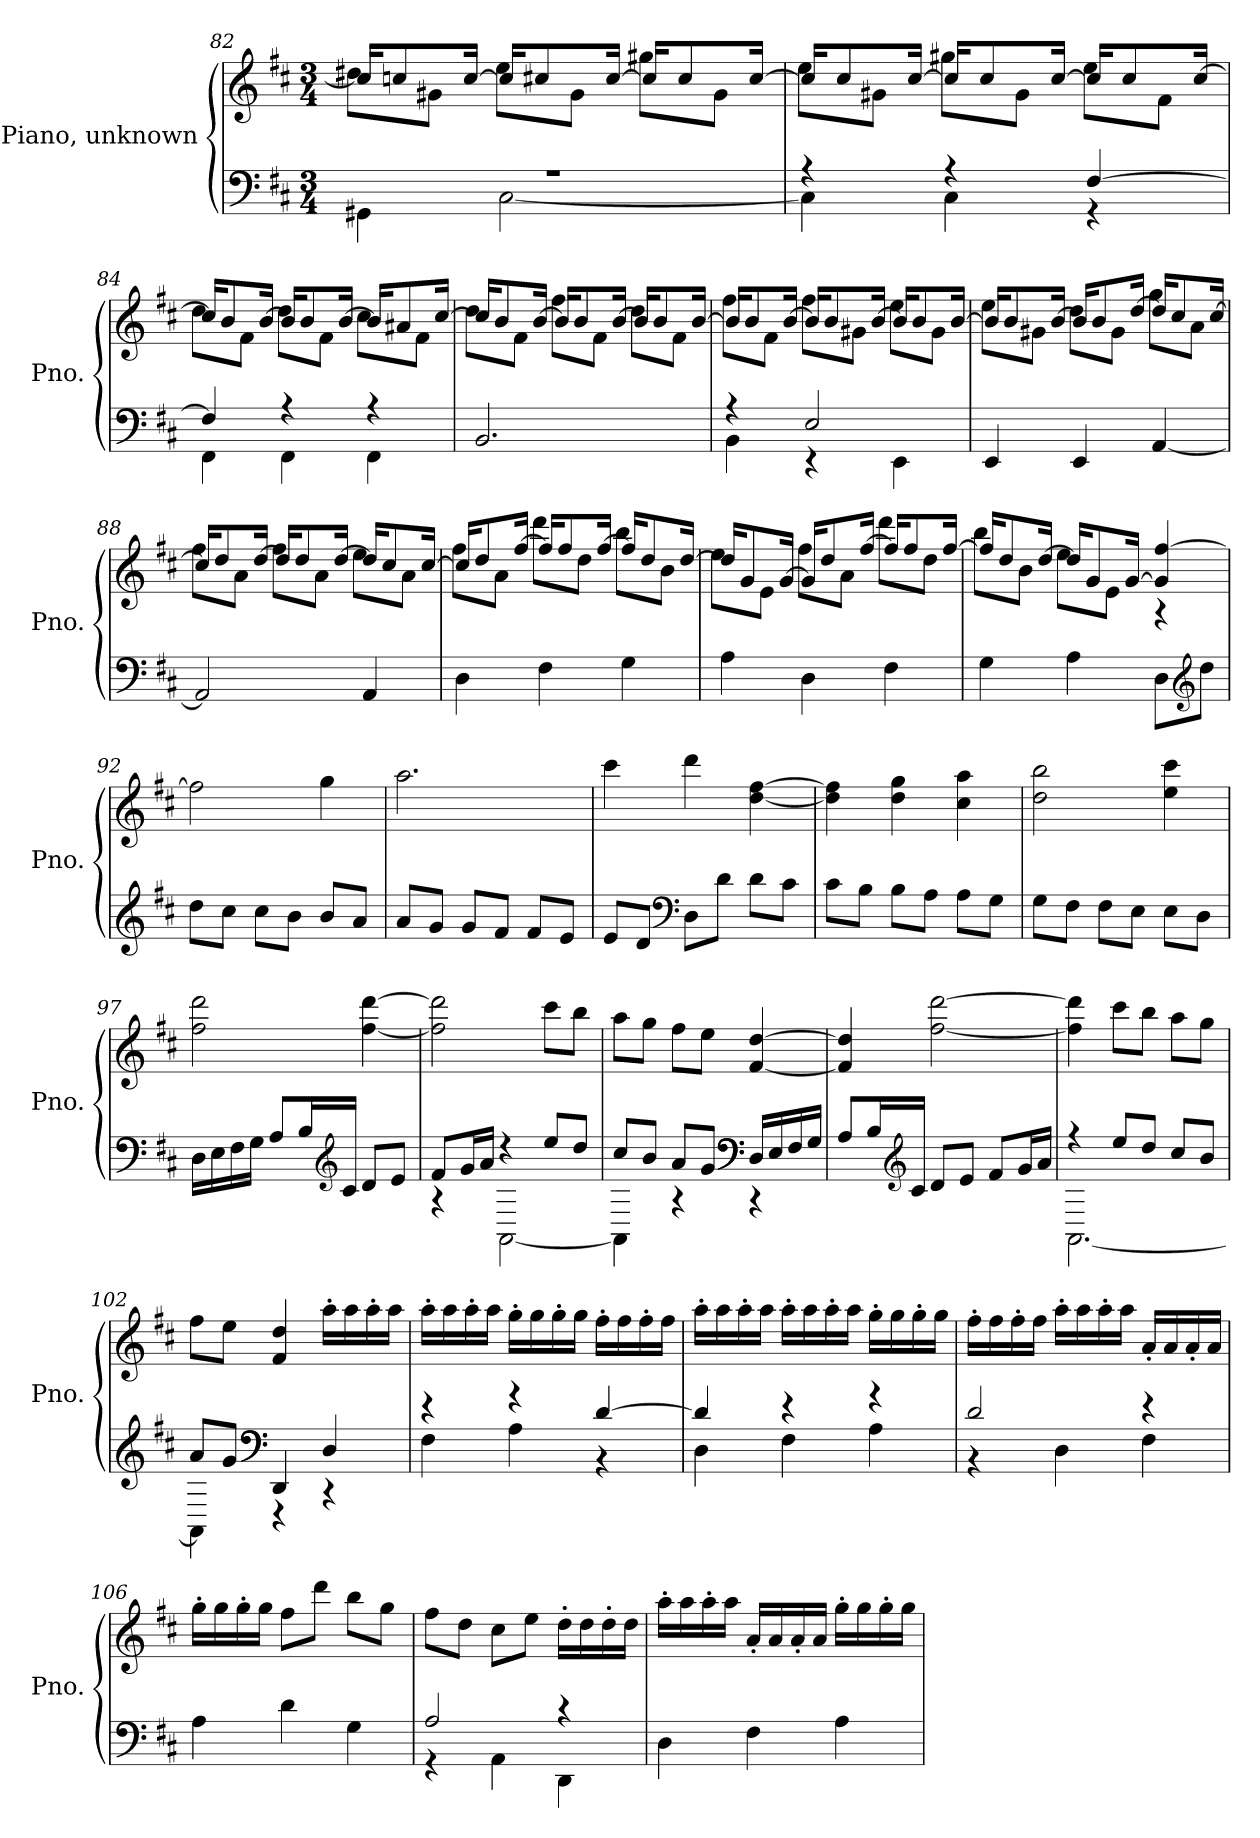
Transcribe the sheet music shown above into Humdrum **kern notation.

**kern	**kern
*part1	*part1
*staff2	*staff1
*I"Piano, unknown	*
*I'Pno.	*
!!LO:LB:g=z
*clefF4	*clefG2
*k[f#c#]	*k[f#c#]
*M3/4	*M3/4
=82	=82
*^	*^
2.r	4GG#X\	16cc#/KL]	8dd#X\L
.	.	8ccn/	.
.	.	.	8g#X\J
.	.	[16cc/Jk	.
.	[2C#\	16cc/KL]	8ee\L
.	.	8cc#X/	.
.	.	.	8g#\J
.	.	[16cc#/Jk	.
.	.	16cc#/KL]	8gg#X\L
.	.	8cc#/	.
.	.	.	8g#\J
.	.	[16cc#/Jk	.
=83	=83	=83	=83
4r	4C#\]	16cc#/KL]	8ee\L
.	.	8cc#/	.
.	.	.	8g#X\J
.	.	[16cc#/Jk	.
4r	4C#\	16cc#/KL]	8gg#X\L
.	.	8cc#/	.
.	.	.	8g#\J
.	.	[16cc#/Jk	.
[4F#/	4r	16cc#/KL]	8ee\L
.	.	8cc#/	.
.	.	.	8f#\J
.	.	[16cc#/Jk	.
!!LO:LB:g=z	!!
=84	=84	=84	=84
4F#/]	4FF#\	16cc#/KL]	8dd\L
.	.	8b/	.
.	.	.	8f#\J
.	.	[16b/Jk	.
4r	4FF#\	16b/KL]	8dd\L
.	.	8b/	.
.	.	.	8f#\J
.	.	[16b/Jk	.
4r	4FF#\	16b/KL]	8cc#\L
.	.	8a#X/	.
.	.	.	8f#\J
.	.	[16cc#/Jk	.
*v	*v	*	*
=85	=85	=85
2.BB/	16cc#/KL]	8dd\L
.	8b/	.
.	.	8f#\J
.	[16b/Jk	.
.	16b/KL]	8ff#\L
.	8b/	.
.	.	8f#\J
.	[16b/Jk	.
.	16b/KL]	8dd\L
.	8b/	.
.	.	8f#\J
.	[16b/Jk	.
=86	=86	=86
*^	*	*
4r	4BB\	16b/KL]	8ff#\L
.	.	8b/	.
.	.	.	8f#\J
.	.	[16b/Jk	.
2E/	4r	16b/KL]	8ff#\L
.	.	8b/	.
.	.	.	8g#X\J
.	.	[16b/Jk	.
.	4EE\	16b/KL]	8ee\L
.	.	8b/	.
.	.	.	8g#\J
.	.	[16b/Jk	.
*v	*v	*	*
!!LO:LB:g=z	!!
=87	=87	=87
4EE/	16b/KL]	8ee\L
.	8b/	.
.	.	8g#X\J
.	[16b/Jk	.
4EE/	16b/KL]	8dd\L
.	8b/	.
.	.	8g#\J
.	[16dd/Jk	.
[4AA/	16dd/KL]	8gg\L
.	8cc#/	.
.	.	8a\J
.	[16cc#/Jk	.
=88	=88	=88
2AA/]	16cc#/KL]	8ff#\L
.	8dd/	.
.	.	8a\J
.	[16dd/Jk	.
.	16dd/KL]	8ff#\L
.	8dd/	.
.	.	8a\J
.	[16dd/Jk	.
4AA/	16dd/KL]	8ee\L
.	8cc#/	.
.	.	8a\J
.	[16cc#/Jk	.
=89	=89	=89
4D\	16cc#/KL]	8ff#\L
.	8dd/	.
.	.	8a\J
.	[16ff#/Jk	.
4F#\	16ff#/KL]	8ddd\L
.	8ff#/	.
.	.	8dd\J
.	[16ff#/Jk	.
4G\	16ff#/KL]	8bb\L
.	8dd/	.
.	.	8b\J
.	[16dd/Jk	.
!!LO:LB:g=z	!!
=90	=90	=90
4A\	16dd/KL]	8ee\L
.	8g/	.
.	.	8e\J
.	[16g/Jk	.
4D\	16g/KL]	8ff#\L
.	8dd/	.
.	.	8a\J
.	[16ff#/Jk	.
4F#\	16ff#/KL]	8ddd\L
.	8ff#/	.
.	.	8dd\J
.	[16ff#/Jk	.
=91	=91	=91
4G\	16ff#/KL]	8bb\L
.	8dd/	.
.	.	8b\J
.	[16dd/Jk	.
4A\	16dd/KL]	8ee\L
.	8g/	.
.	.	8e\J
.	[16g/Jk	.
8D\L	4g/] [4ff#/	4r
*clefG2	*	*
8dd\J	.	.
*	*v	*v
=92	=92
8dd\L	2ff#\]
8cc#\J	.
8cc#\L	.
8b\J	.
8b/L	4gg\
8a/J	.
=93	=93
8a/L	2.aa\
8g/J	.
8g/L	.
8f#/J	.
8f#/L	.
8e/J	.
!!LO:LB:g=z
=94	=94
8e/L	4ccc#\
8d/J	.
*clefF4	*
8D\L	4ddd\
8d\J	.
8d\L	[4dd\ [4ff#\
8c#\J	.
=95	=95
8c#\L	4dd\] 4ff#\]
8B\J	.
8B\L	4dd\ 4gg\
8A\J	.
8A\L	4cc#\ 4aa\
8G\J	.
=96	=96
8G\L	2dd\ 2bb\
8F#\J	.
8F#\L	.
8E\J	.
8E\L	4ee\ 4ccc#\
8D\J	.
=97	=97
16D\LL	2ff#\ 2ddd\
16E\	.
16F#\	.
16G\JJ	.
8A/L	.
16B/L	.
*clefG2	*
16c#/JJ	.
8d/L	[4ff#\ [4ddd\
8e/J	.
=98	=98
*^	*
8f#/L	4r	2ff#\] 2ddd\]
16g/L	.	.
16a/JJ	.	.
4r	[2AA\	.
8ee/L	.	8ccc#\L
8dd/J	.	8bb\J
!!LO:PB:g=z
=99	=99	=99
8cc#/L	4AA\]	8aa\L
8b/J	.	8gg\J
8a/L	4r	8ff#\L
8g/J	.	8ee\J
*clefF4	*	*
16D/LL	4r	[4f#/ [4dd/
16E/	.	.
16F#/	.	.
16G/JJ	.	.
*v	*v	*
=100	=100
8A/L	4f#/] 4dd/]
16B/L	.
*clefG2	*
16c#/JJ	.
8d/L	[2ff#\ [2ddd\
8e/J	.
8f#/L	.
16g/L	.
16a/JJ	.
=101	=101
*^	*
4r	[2.AA\	4ff#\] 4ddd\]
8ee/L	.	8ccc#\L
8dd/J	.	8bb\J
8cc#/L	.	8aa\L
8b/J	.	8gg\J
=102	=102	=102
8a/L	4AA\]	8ff#\L
8g/J	.	8ee\J
*clefF4	*	*
4DD/	4r	4f#/ 4dd/
4D/	4r	16aa'\LL
.	.	16aa\
.	.	16aa'\
.	.	16aa\JJ
!!LO:LB:g=z
=103	=103	=103
4r	4F#\	16aa'\LL
.	.	16aa\
.	.	16aa'\
.	.	16aa\JJ
4r	4A\	16gg'\LL
.	.	16gg\
.	.	16gg'\
.	.	16gg\JJ
[4d/	4r	16ff#'\LL
.	.	16ff#\
.	.	16ff#'\
.	.	16ff#\JJ
=104	=104	=104
4d/]	4D\	16aa'\LL
.	.	16aa\
.	.	16aa'\
.	.	16aa\JJ
4r	4F#\	16aa'\LL
.	.	16aa\
.	.	16aa'\
.	.	16aa\JJ
4r	4A\	16gg'\LL
.	.	16gg\
.	.	16gg'\
.	.	16gg\JJ
=105	=105	=105
2d/	4r	16ff#'\LL
.	.	16ff#\
.	.	16ff#'\
.	.	16ff#\JJ
.	4D\	16aa'\LL
.	.	16aa\
.	.	16aa'\
.	.	16aa\JJ
4r	4F#\	16a'/LL
.	.	16a/
.	.	16a'/
.	.	16a/JJ
*v	*v	*
!!LO:LB:g=z
=106	=106
4A\	16gg'\LL
.	16gg\
.	16gg'\
.	16gg\JJ
4d\	8ff#\L
.	8ddd\J
4G\	8bb\L
.	8gg\J
=107	=107
*^	*
2A/	4r	8ff#\L
.	.	8dd\J
.	4AA\	8cc#\L
.	.	8ee\J
4r	4DD\	16dd'\LL
.	.	16dd\
.	.	16dd'\
.	.	16dd\JJ
*v	*v	*
=108	=108
4D\	16aa'\LL
.	16aa\
.	16aa'\
.	16aa\JJ
4F#\	16a'/LL
.	16a/
.	16a'/
.	16a/JJ
4A\	16gg'\LL
.	16gg\
.	16gg'\
.	16gg\JJ
=	=
*-	*-
